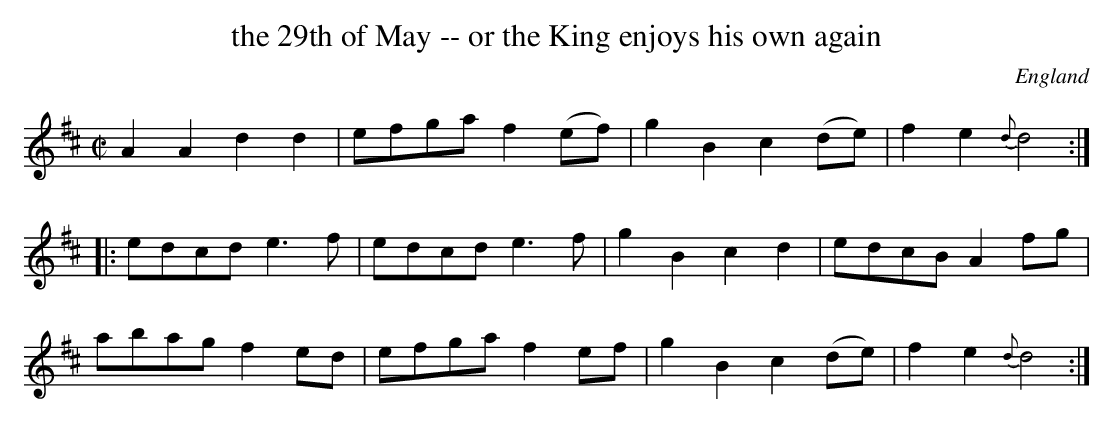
X:1
T:the 29th of May -- or the King enjoys his own again
L:1/8
M:C|
O:England
K:D
A2A2 d2d2 | efga f2(ef) | g2B2 c2(de) | f2e2 {d}d4 ::
edcd e3f | edcd e3f | g2B2 c2d2 | edcB A2fg |
abag f2ed | efga f2ef | g2B2 c2(de) | f2e2 {d}d4 :|
